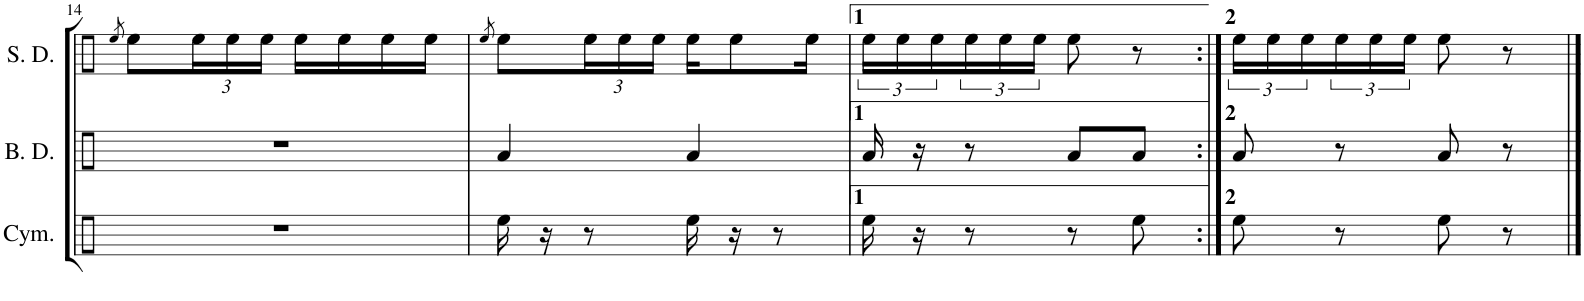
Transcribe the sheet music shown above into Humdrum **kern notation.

**kern	**kern	**kern
*part3	*part2	*part1
*staff3	*staff2	*staff1
*I"Cymbals	*I"Bass	*I"Snare
*I'Cym.	*	*
!!LO:PB:g=z
*clefX	*clefX	*clefX
*k[]	*k[]	*k[]
*M2/4	*M2/4	*M2/4
=14	=14	=14
.	.	8qee/
2r	2r	8ee\L
*	*	*Xbrackettup
.	.	24ee\L
.	.	24ee\
.	.	24ee\JJ
.	.	16ee\LL
.	.	16ee\
.	.	16ee\
.	.	16ee\JJ
=15	=15	=15
.	.	8qee/
16ee\	4a/	8ee\L
16r	.	.
8r	.	24ee\L
.	.	24ee\
.	.	24ee\JJ
16ee\	4a/	16ee\KL
16r	.	8ee\
8r	.	.
.	.	16ee\Jk
=16	=16	=16
*	*	*brackettup
16ee\	16a/	24ee\LL
.	.	24ee\
16r	16r	.
.	.	24ee\
8r	8r	24ee\
.	.	24ee\
.	.	24ee\JJ
8r	8a/L	8ee\
8ee\	8a/J	8r
=17:|!	=17:|!	=17:|!
8ee\	8a/	24ee\LL
.	.	24ee\
.	.	24ee\
8r	8r	24ee\
.	.	24ee\
.	.	24ee\JJ
8ee\	8a/	8ee\
8r	8r	8r
==	==	==
*-	*-	*-
